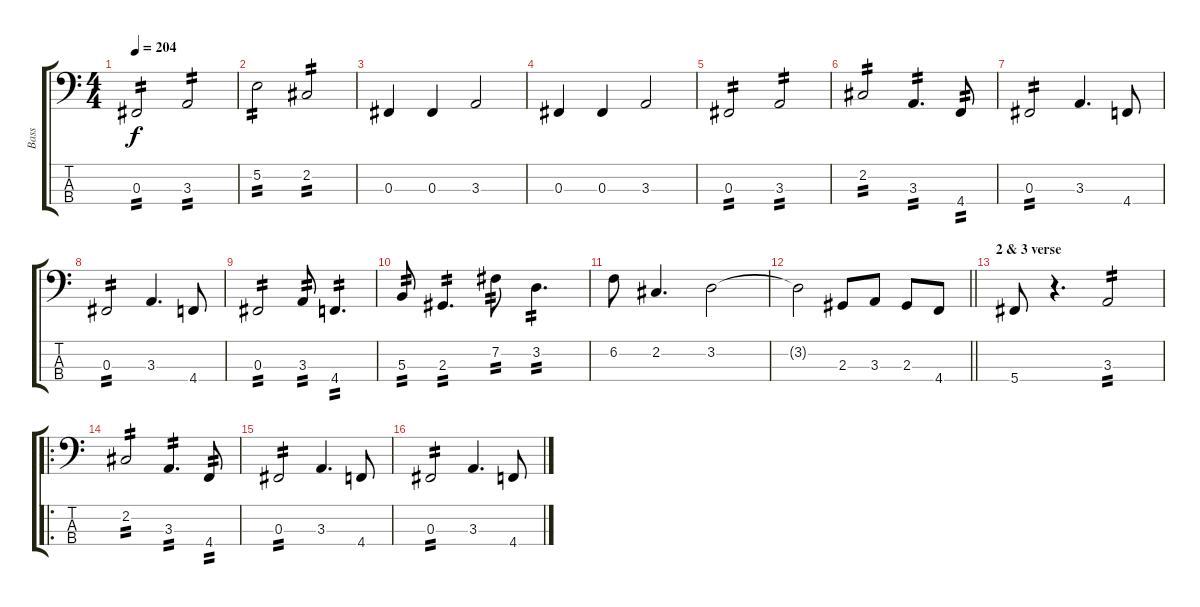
\track ("Bass" "Bass") {instrument electricbasspick}
\staff {score tabs}
\tuning (E2 B1 Gb1 Db1) {hide}
\ts (4 4)
\tempo 204
\clef f4
\ks c
0.3.2{tp 2 dy f} 3.3.2{tp 2} |
5.2.2{tp 2} 2.2.2{tp 2} |
0.3.4 0.3.4 3.3.2 |
0.3.4 0.3.4 3.3.2 |
0.3.2{tp 2} 3.3.2{tp 2} |
2.2.2{tp 2} 3.3.4{d tp 2} 4.4.8{tp 2} |
0.3.2{tp 2} 3.3.4{d} 4.4.8 |
0.3.2{tp 2} 3.3.4{d} 4.4.8 |
0.3.2{tp 2} 3.3.8{tp 2} 4.4.4{d tp 2} |
5.3.8{tp 2} 2.3.4{d tp 2} 7.2.8{tp 2} 3.2.4{d tp 2} |
6.2.8 2.2.4{d} 3.2.2 |
\barLineRight lightlight
3.2{t}.2 2.3.8 3.3.8 2.3.8 4.4.8 |
\section ("" "2 & 3 verse")
5.4.8 r.4{d} 3.3.2{tp 2} |
\ro
2.2.2{tp 2} 3.3.4{d tp 2} 4.4.8{tp 2} |
0.3.2{tp 2} 3.3.4{d} 4.4.8 |
0.3.2{tp 2} 3.3.4{d} 4.4.8
